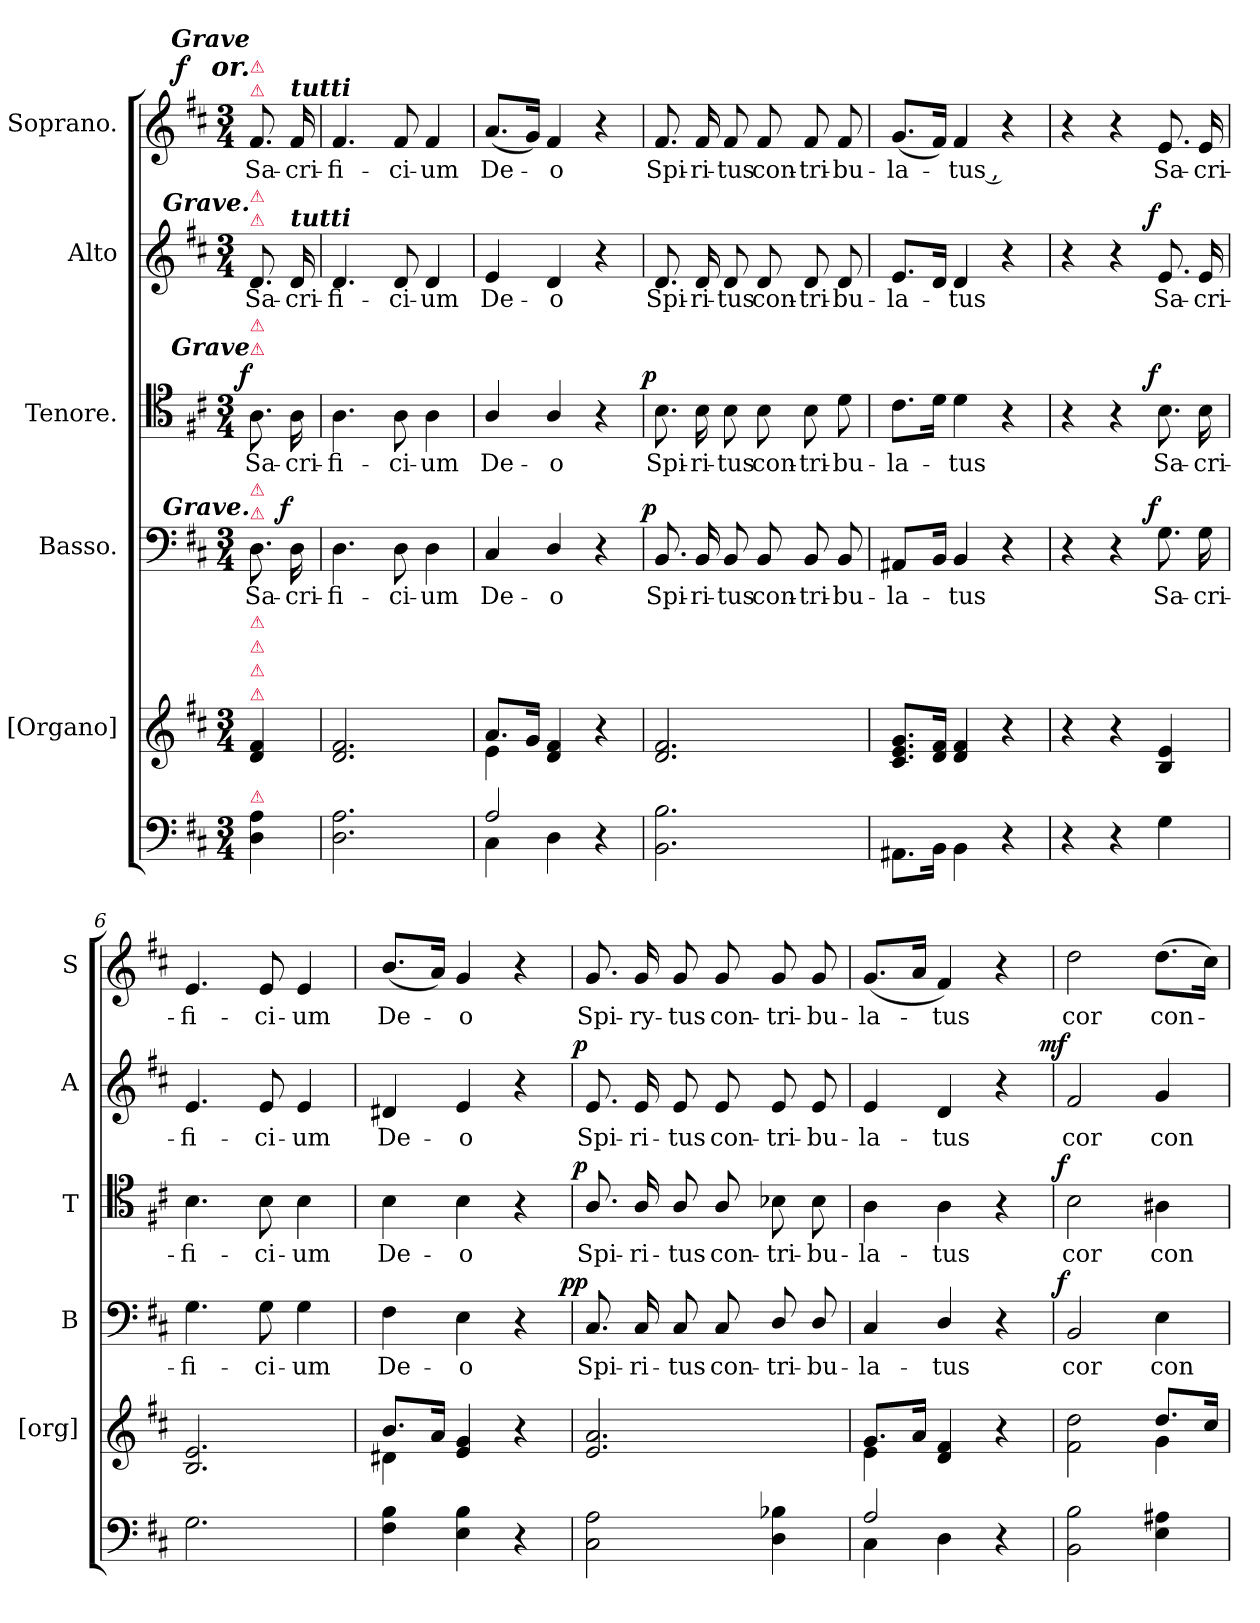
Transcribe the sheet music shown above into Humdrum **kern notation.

**kern	**kern	**kern	**text	**dynam	**kern	**text	**dynam	**kern	**text	**dynam	**kern	**text	**dynam
*part6	*part5	*part4	*part4	*part4	*part3	*part3	*part3	*part2	*part2	*part2	*part1	*part1	*part1
*staff6	*staff5	*staff4	*staff4	*staff4	*staff3	*staff3	*staff3	*staff2	*staff2	*staff2	*staff1	*staff1	*staff1
*	*I"[Organo]	*I"Basso.	*	*	*I"Tenore.	*	*	*I"Alto	*	*	*I"Soprano.	*	*
*	*I'[org]	*I'B	*	*	*I'T	*	*	*I'A	*	*	*I'S	*	*
*clefF4	*clefG2	*clefF4	*	*	*clefC4	*	*	*clefG2	*	*	*clefG2	*	*
*k[f#c#]	*k[f#c#]	*k[f#c#]	*	*	*k[f#c#]	*	*	*k[f#c#]	*	*	*k[f#c#]	*	*
*D:	*D:	*D:	*	*	*D:	*	*	*D:	*	*	*D:	*	*
*M3/4	*M3/4	*M3/4	*	*	*M3/4	*	*	*M3/4	*	*	*M3/4	*	*
=	=	=	=	=	=	=	=	=	=	=	=	=	=
!	!	!	!	!	!	!	!	!	!	!	!LO:TX:a:color=crimson:t=⚠	!	!
!	!	!	!	!	!	!	!	!	!	!	!LO:TX:a:Bi:color=crimson:t=⚠	!	!
!	!	!	!	!	!	!	!	!	!	!	!LO:TX:a:Bi:rj:t=Grave	!	!
!	!	!	!	!	!	!	!	!LO:TX:a:color=crimson:t=⚠	!	!	!	!	!
!	!	!	!	!	!	!	!	!LO:TX:a:Bi:color=crimson:t=⚠	!	!	!	!	!
!	!	!	!	!	!	!	!	!LO:TX:a:Bi:rj:t=Grave.	!	!	!	!	!
!	!	!	!	!	!LO:TX:a:color=crimson:t=⚠	!	!	!	!	!	!	!	!
!	!	!	!	!	!LO:TX:a:Bi:color=crimson:t=⚠	!	!	!	!	!	!	!	!
!	!	!	!	!	!LO:TX:a:Bi:rj:t=Grave	!	!	!	!	!	!	!	!
!	!	!LO:TX:a:color=crimson:t=⚠	!	!	!	!	!	!	!	!	!	!	!
!	!	!LO:TX:a:Bi:color=crimson:t=⚠	!	!	!	!	!	!	!	!	!	!	!
!	!	!LO:TX:a:Bi:rj:t=Grave.	!	!	!	!	!	!	!	!	!	!	!
!	!LO:TX:a:color=crimson:t=⚠	!	!	!	!	!	!	!	!	!	!	!	!
!	!LO:TX:a:color=crimson:t=⚠	!	!	!	!	!	!	!	!	!	!	!	!
!	!LO:TX:a:Bi:color=crimson:t=⚠	!	!	!	!	!	!	!	!	!	!	!	!
!	!LO:TX:a:color=crimson:t=⚠	!	!	!	!	!	!	!	!	!	!	!	!
!LO:TX:a:color=crimson:t=⚠	!	!	!	!	!	!	!	!	!	!	!	!	!
!	!	!	!	!	!	!	!LO:DY:a:rj	!	!	!	!	!	!LO:DY:a:rj:t=%s or.
4D\ 4A\	4d/ 4f#/	8.D\	Sa-	.	8.A\	Sa-	f	8.d/	Sa-	.	8.f#/	Sa-	f
!	!	!	!	!	!	!	!	!	!	!	!LO:TX:a:Bi:t=tutti	!	!
!	!	!	!	!	!	!	!	!LO:TX:a:Bi:t=tutti	!	!	!	!	!
!	!	!	!	!LO:DY:a:rj	!	!	!	!	!	!	!	!	!
.	.	16D\	-cri-	f	16A\	-cri-	.	16d/	-cri-	.	16f#/	-cri-	.
=1	=1	=1	=1	=1	=1	=1	=1	=1	=1	=1	=1	=1	=1
2.D\ 2.A\	2.d/ 2.f#/	4.D\	-fi-	.	4.A\	-fi-	.	4.d/	-fi-	.	4.f#/	-fi-	.
.	.	8D\	-ci-	.	8A\	-ci-	.	8d/	-ci-	.	8f#/	-ci-	.
.	.	4D\	-um	.	4A\	-um	.	4d/	-um	.	4f#/	-um	.
=2	=2	=2	=2	=2	=2	=2	=2	=2	=2	=2	=2	=2	=2
*^	*^	*	*	*	*	*	*	*	*	*	*	*	*
2A/	4C#\	8.a/L	4e\	4C#/	De-	.	4A/	De-	.	4e/	De-	.	(<8.a/L	De-	.
.	.	16g/Jk	.	.	.	.	.	.	.	.	.	.	16g/Jk)	.	.
.	4D\	4d/ 4f#/	4ryy	4D/	-o	.	4A/	-o	.	4d/	-o	.	4f#/	-o	.
4r	4ryy	4r	4ryy	4r	.	.	4r	.	.	4r	.	.	4r	.	.
=3	=3	=3	=3	=3	=3	=3	=3	=3	=3	=3	=3	=3	=3	=3	=3
!	!	!	!	!	!	!LO:DY:b:rj	!	!	!LO:DY:a:rj	!	!	!	!	!	!
*v	*v	*	*	*	*	*	*	*	*	*	*	*	*	*	*
*	*v	*v	*	*	*	*	*	*	*	*	*	*	*	*
2.BB\ 2.B\	2.d/ 2.f#/	8.BB/	Spi-	p	8.B\	Spi-	p	8.d/	Spi-	.	8.f#/	Spi-	.
.	.	16BB/	-ri-	.	16B\	-ri-	.	16d/	-ri-	.	16f#/	-ri-	.
.	.	8BB/	-tus	.	8B\	-tus	.	8d/	-tus	.	8f#/	-tus	.
.	.	8BB/	con-	.	8B\	con-	.	8d/	con-	.	8f#/	con-	.
.	.	8BB/	-tri-	.	8B\	-tri-	.	8d/	-tri-	.	8f#/	-tri-	.
.	.	8BB/	-bu-	.	8d\	-bu-	.	8d/	-bu-	.	8f#/	-bu-	.
=4	=4	=4	=4	=4	=4	=4	=4	=4	=4	=4	=4	=4	=4
!	!	!LO:N:vis=8	!	!	!	!	!	!	!	!	!	!	!
8.AA#X\L	8.c#/ 8.e/ 8.g/L	8.AA#X/L	-la-	.	8.c#\L	-la-	.	8.e/L	la-	.	(<8.g/L	-la-	.
16BB\Jk	16d/ 16f#/Jk	16BB/Jk	.	.	16d\Jk	.	.	16d/Jk	.	.	16f#/Jk)	.	.
4BB\	4d/ 4f#/	4BB/	-tus	.	4d\	-tus	.	4d/	-tus	.	4f#/	-tus ,	.
4r	4r	4r	.	.	4r	.	.	4r	.	.	4r	.	.
=5	=5	=5	=5	=5	=5	=5	=5	=5	=5	=5	=5	=5	=5
4r	4r	4r	.	.	4r	.	.	4r	.	.	4r	.	.
4r	4r	4r	.	.	4r	.	.	4r	.	.	4r	.	.
!	!	!	!	!LO:DY:a:rj	!	!	!LO:DY:a:rj	!	!	!LO:DY:b:rj	!	!	!
4G\	4B/ 4e/	8.G\	Sa-	f	8.B\	Sa-	f	8.e/	Sa-	f	8.e/	Sa-	.
.	.	16G\	-cri-	.	16B\	-cri-	.	16e/	-cri-	.	16e/	-cri-	.
=6	=6	=6	=6	=6	=6	=6	=6	=6	=6	=6	=6	=6	=6
2.G\	2.B/ 2.e/	4.G\	-fi-	.	4.B\	-fi-	.	4.e/	-fi-	.	4.e/	-fi-	.
.	.	8G\	-ci-	.	8B\	-ci-	.	8e/	-ci-	.	8e/	-ci-	.
.	.	4G\	-um	.	4B\	-um	.	4e/	-um	.	4e/	-um	.
=7	=7	=7	=7	=7	=7	=7	=7	=7	=7	=7	=7	=7	=7
*	*^	*	*	*	*	*	*	*	*	*	*	*	*
4F#\ 4B\	8.b/L	4d#X\	4F#\	De-	.	4B\	De-	.	4d#X/	De-	.	(<8.b/L	De-	.
.	16a/Jk	.	.	.	.	.	.	.	.	.	.	16a/Jk)	.	.
4E\ 4B\	4e/ 4g/	4ryy	4E\	-o	.	4B\	-o	.	4e/	-o	.	4g/	-o	.
4r	4r	4ryy	4r	.	.	4r	.	.	4r	.	.	4r	.	.
=8	=8	=8	=8	=8	=8	=8	=8	=8	=8	=8	=8	=8	=8	=8
!	!	!	!	!	!LO:DY:b:rj	!	!	!LO:DY:b:rj	!	!	!LO:DY:b:rj	!	!	!
*	*v	*v	*	*	*	*	*	*	*	*	*	*	*	*
2C#\ 2A\	2.e/ 2.a/	8.C#/	Spi-	pp	8.A/	Spi-	p	8.e/	Spi-	p	8.g/	Spi-	.
.	.	16C#/	-ri-	.	16A/	-ri-	.	16e/	-ri-	.	16g/	-ry-	.
.	.	8C#/	-tus	.	8A/	-tus	.	8e/	-tus	.	8g/	-tus	.
.	.	8C#/	con-	.	8A/	con-	.	8e/	con-	.	8g/	con-	.
4D\ 4B-X\	.	8D/	-tri-	.	8B-X\	-tri-	.	8e/	-tri-	.	8g/	-tri-	.
.	.	8D/	-bu-	.	8B-\	-bu-	.	8e/	-bu-	.	8g/	-bu-	.
=9	=9	=9	=9	=9	=9	=9	=9	=9	=9	=9	=9	=9	=9
*^	*^	*	*	*	*	*	*	*	*	*	*	*	*
2A/	4C#\	8.g/L	4e\	4C#/	-la-	.	4A\	-la-	.	4e/	-la-	.	(<8.g/L	-la-	.
.	.	16a/Jk	.	.	.	.	.	.	.	.	.	.	16a/Jk	.	.
.	4D\	4d/ 4f#/	4ryy	4D/	-tus	.	4A\	-tus	.	4d/	-tus	.	4f#/)	-tus	.
4r	4ryy	4r	4ryy	4r	.	.	4r	.	.	4r	.	.	4r	.	.
=10	=10	=10	=10	=10	=10	=10	=10	=10	=10	=10	=10	=10	=10	=10	=10
!	!	!	!	!	!	!LO:DY:a:rj	!	!	!LO:DY:b:rj	!	!	!LO:DY:a:rj	!	!	!
*v	*v	*	*	*	*	*	*	*	*	*	*	*	*	*	*
2BB\ 2B\	2f#\ 2dd\	2ryy	2BB/	cor	f	2B\	cor	f	2f#/	cor	mf	2dd\	cor	.
4E\ 4A#X\	8.dd/L	4g\	4E\	con-	.	4A#X\	con-	.	4g/	con-	.	(>8.dd\L	con-	.
.	16cc#/Jk	.	.	.	.	.	.	.	.	.	.	16cc#\Jk)	.	.
*	*v	*v	*	*	*	*	*	*	*	*	*	*	*	*
=	=	=	=	=	=	=	=	=	=	=	=	=	=
*-	*-	*-	*-	*-	*-	*-	*-	*-	*-	*-	*-	*-	*-
